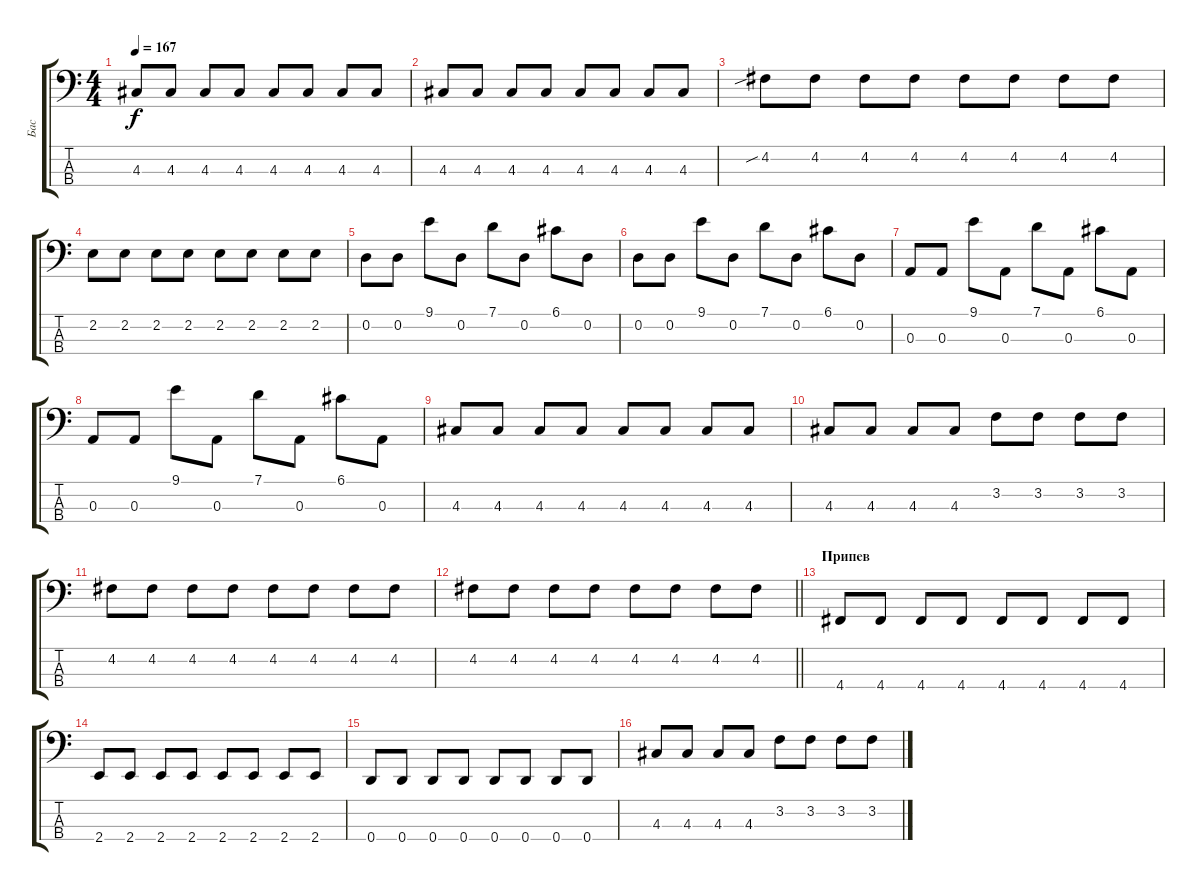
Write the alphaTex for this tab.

\track ("Бас" "Бас") {instrument electricbassfinger}
\staff {score tabs}
\tuning (G2 D2 A1 D1) {hide}
\ts (4 4)
\tempo 167
\clef f4
\ks c
4.3.8{dy f} 4.3.8 4.3.8 4.3.8 4.3.8 4.3.8 4.3.8 4.3.8 |
4.3.8 4.3.8 4.3.8 4.3.8 4.3.8 4.3.8 4.3.8 4.3.8 |
4.2{sib}.8 4.2.8 4.2.8 4.2.8 4.2.8 4.2.8 4.2.8 4.2.8 |
2.2.8 2.2.8 2.2.8 2.2.8 2.2.8 2.2.8 2.2.8 2.2.8 |
0.2.8 0.2.8 9.1.8 0.2.8 7.1.8 0.2.8 6.1.8 0.2.8 |
0.2.8 0.2.8 9.1.8 0.2.8 7.1.8 0.2.8 6.1.8 0.2.8 |
0.3.8 0.3.8 9.1.8 0.3.8 7.1.8 0.3.8 6.1.8 0.3.8 |
0.3.8 0.3.8 9.1.8 0.3.8 7.1.8 0.3.8 6.1.8 0.3.8 |
4.3.8 4.3.8 4.3.8 4.3.8 4.3.8 4.3.8 4.3.8 4.3.8 |
4.3.8 4.3.8 4.3.8 4.3.8 3.2.8 3.2.8 3.2.8 3.2.8 |
4.2.8 4.2.8 4.2.8 4.2.8 4.2.8 4.2.8 4.2.8 4.2.8 |
\barLineRight lightlight
4.2.8 4.2.8 4.2.8 4.2.8 4.2.8 4.2.8 4.2.8 4.2.8 |
\section ("" "Припев")
4.4.8 4.4.8 4.4.8 4.4.8 4.4.8 4.4.8 4.4.8 4.4.8 |
2.4.8 2.4.8 2.4.8 2.4.8 2.4.8 2.4.8 2.4.8 2.4.8 |
0.4.8 0.4.8 0.4.8 0.4.8 0.4.8 0.4.8 0.4.8 0.4.8 |
4.3.8 4.3.8 4.3.8 4.3.8 3.2.8 3.2.8 3.2.8 3.2.8
